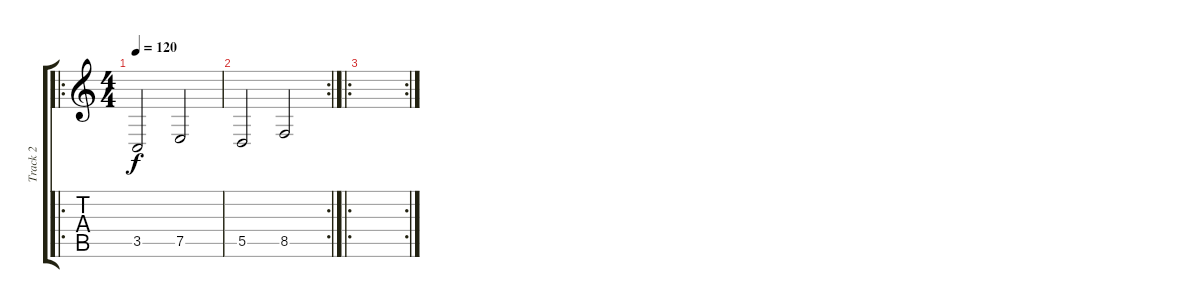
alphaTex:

\track ("Track 2" "Track 2") {instrument musicbox}
\staff {score tabs}
\tuning (E4 B3 G3 D3 A2 E2) {hide}
\ro
\ts (4 4)
\tempo 120
\clef g2
\ks c
3.5.2{dy f} 7.5.2 |
\rc 2
5.5.2 8.5.2 |
\ro
\rc 2
